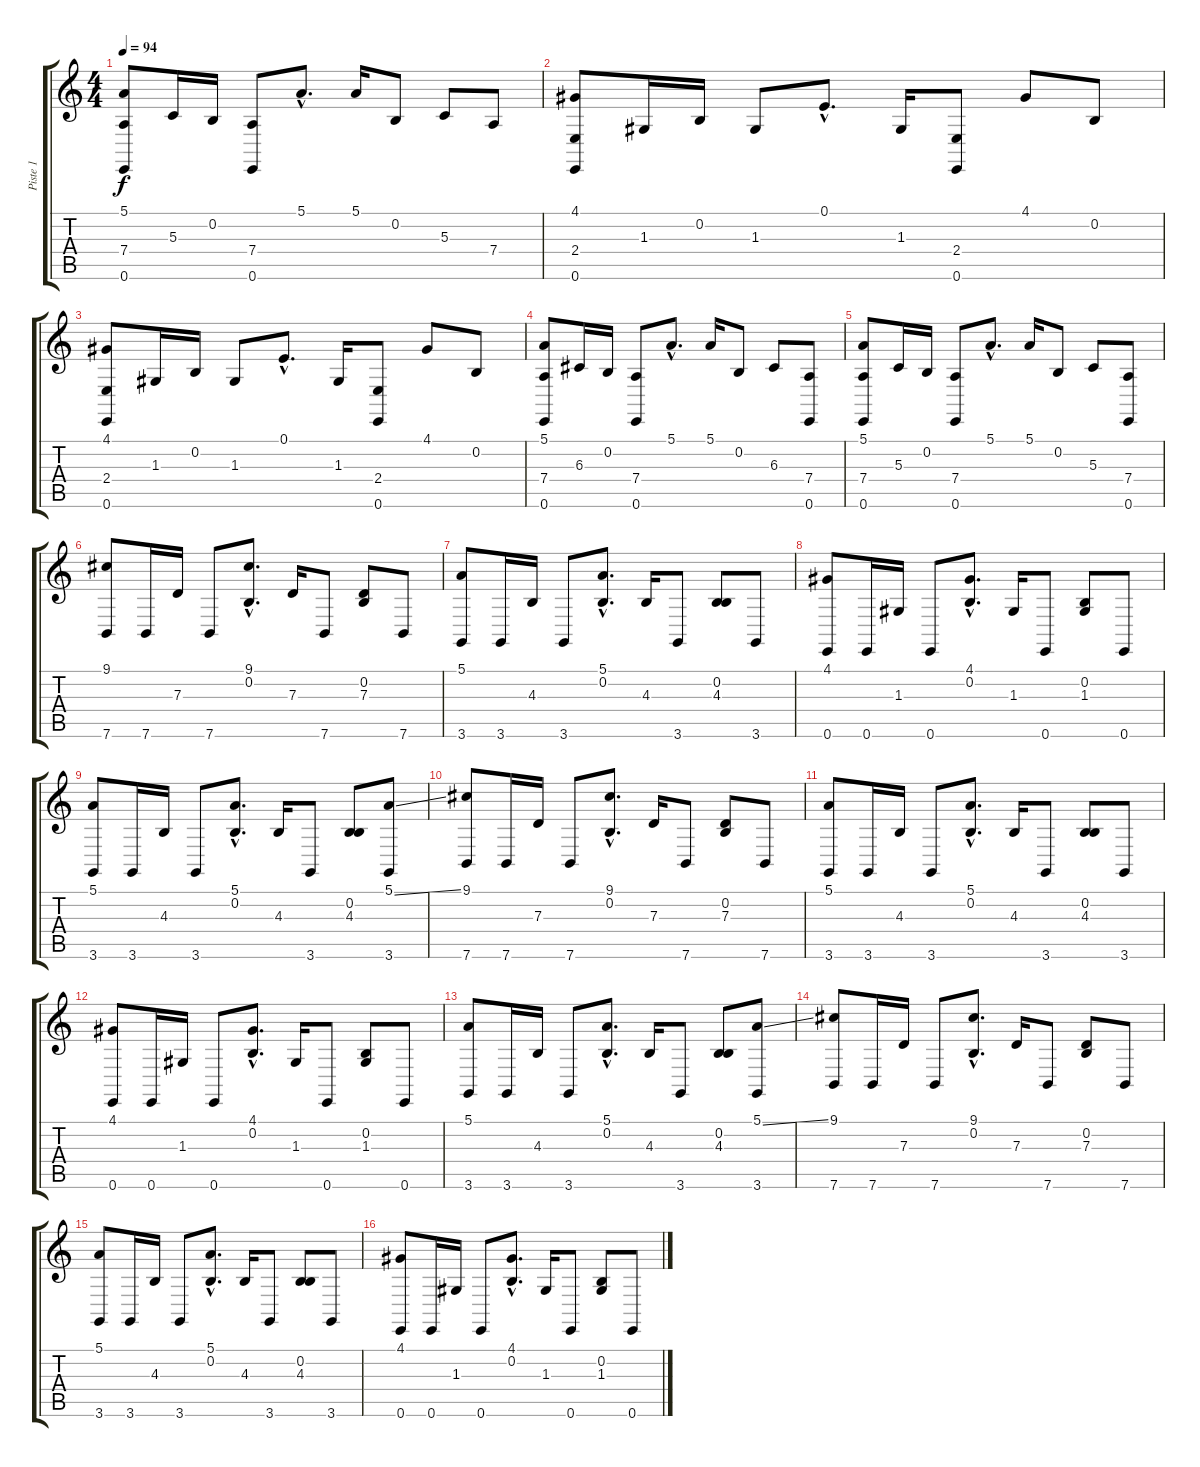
\track ("Piste 1" "Piste 1") {instrument fx7echoes}
\staff {score tabs}
\tuning (E4 B3 G3 D3 A2 E2) {hide}
\ts (4 4)
\tempo 94
\clef g2
\ks c
(5.1 7.4 0.6).8{dy f} 5.3.16 0.2.16 (7.4 0.6).8 5.1{hac}.8{d} 5.1.16 0.2.8 5.3.8 7.4.8 |
(4.1 2.4 0.6).8 1.3.16 0.2.16 1.3.8 0.1{hac}.8{d} 1.3.16 (2.4 0.6).8 4.1.8 0.2.8 |
(4.1 2.4 0.6).8 1.3.16 0.2.16 1.3.8 0.1{hac}.8{d} 1.3.16 (2.4 0.6).8 4.1.8 0.2.8 |
(5.1 7.4 0.6).8 6.3.16 0.2.16 (7.4 0.6).8 5.1{hac}.8{d} 5.1.16 0.2.8 6.3.8 (7.4 0.6).8 |
(5.1 7.4 0.6).8 5.3.16 0.2.16 (7.4 0.6).8 5.1{hac}.8{d} 5.1.16 0.2.8 5.3.8 (7.4 0.6).8 |
(9.1 7.6).8 7.6.16 7.3.16 7.6.8 (9.1{hac} 0.2{hac}).8{d} 7.3.16 7.6.8 (0.2 7.3).8 7.6.8 |
(5.1 3.6).8 3.6.16 4.3.16 3.6.8 (5.1{hac} 0.2{hac}).8{d} 4.3.16 3.6.8 (0.2 4.3).8 3.6.8 |
(4.1 0.6).8 0.6.16 1.3.16 0.6.8 (4.1{hac} 0.2{hac}).8{d} 1.3.16 0.6.8 (0.2 1.3).8 0.6.8 |
(5.1 3.6).8 3.6.16 4.3.16 3.6.8 (5.1{hac} 0.2{hac}).8{d} 4.3.16 3.6.8 (0.2 4.3).8 (5.1{ss} 3.6).8 |
(9.1 7.6).8 7.6.16 7.3.16 7.6.8 (9.1{hac} 0.2{hac}).8{d} 7.3.16 7.6.8 (0.2 7.3).8 7.6.8 |
(5.1 3.6).8 3.6.16 4.3.16 3.6.8 (5.1{hac} 0.2{hac}).8{d} 4.3.16 3.6.8 (0.2 4.3).8 3.6.8 |
(4.1 0.6).8 0.6.16 1.3.16 0.6.8 (4.1{hac} 0.2{hac}).8{d} 1.3.16 0.6.8 (0.2 1.3).8 0.6.8 |
(5.1 3.6).8 3.6.16 4.3.16 3.6.8 (5.1{hac} 0.2{hac}).8{d} 4.3.16 3.6.8 (0.2 4.3).8 (5.1{ss} 3.6).8 |
(9.1 7.6).8 7.6.16 7.3.16 7.6.8 (9.1{hac} 0.2{hac}).8{d} 7.3.16 7.6.8 (0.2 7.3).8 7.6.8 |
(5.1 3.6).8 3.6.16 4.3.16 3.6.8 (5.1{hac} 0.2{hac}).8{d} 4.3.16 3.6.8 (0.2 4.3).8 3.6.8 |
(4.1 0.6).8 0.6.16 1.3.16 0.6.8 (4.1{hac} 0.2{hac}).8{d} 1.3.16 0.6.8 (0.2 1.3).8 0.6.8
